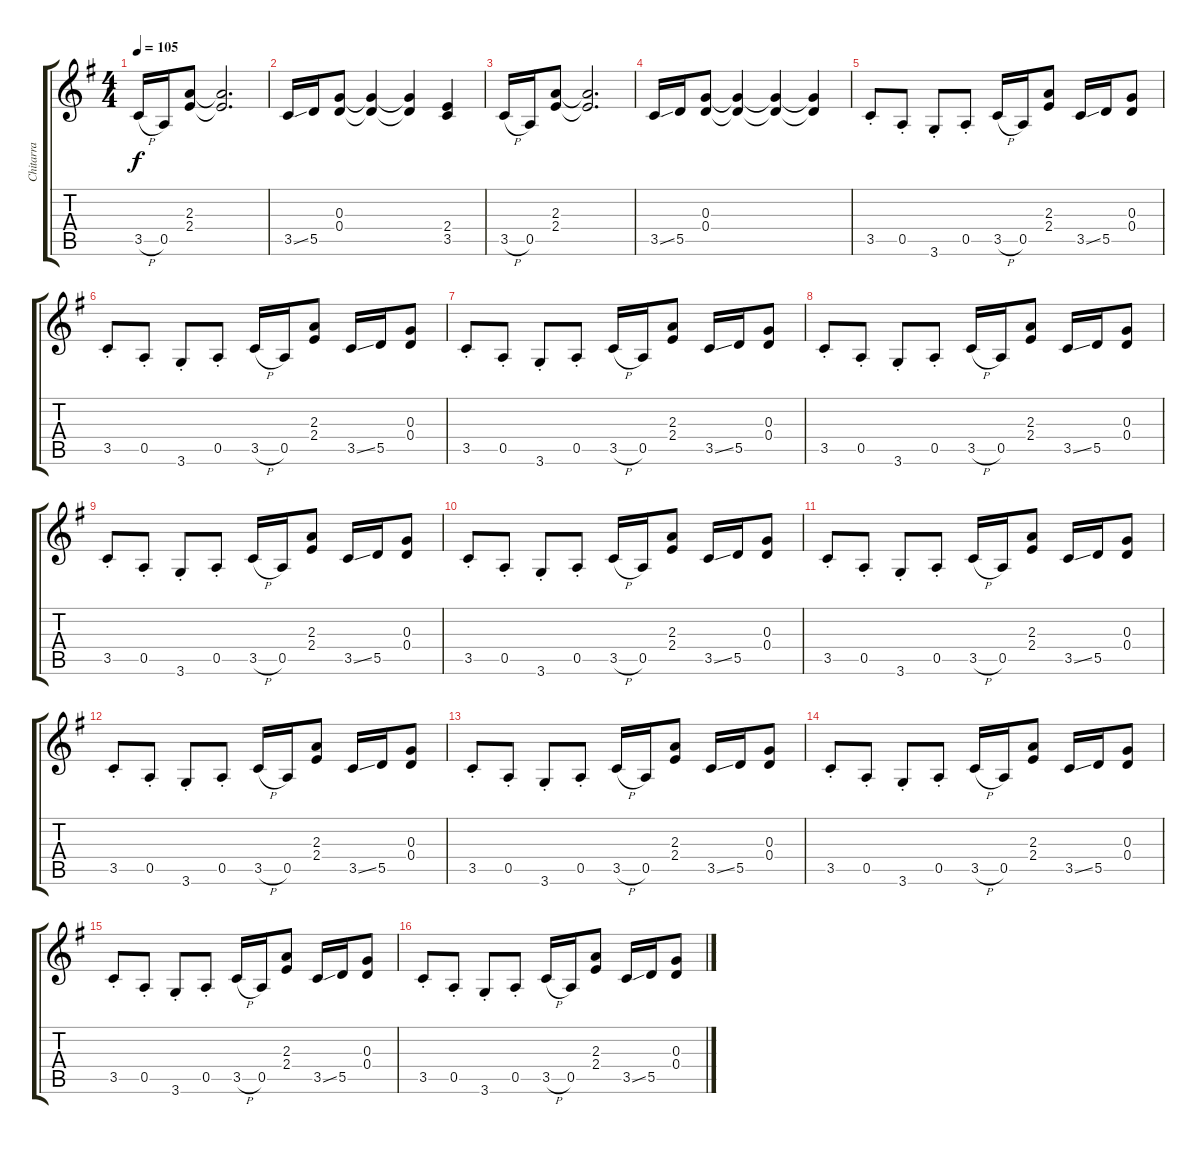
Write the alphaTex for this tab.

\track (" Chitarra Ritmica" " Chitarra ") {instrument distortionguitar}
\staff {score tabs}
\tuning (E4 B3 G3 D3 A2 E2) {hide}
\ts (4 4)
\tempo 105
\clef g2
\ks g
3.5{h}.16{dy f instrument distortionguitar} 0.5.16 (2.3 2.4).8 (2.3{t} 2.4{t}).2{d} |
3.5{ss}.16 5.5.16 (0.3 0.4).8 (0.3{t} 0.4{t}).4 (0.3{t} 0.4{t}).4 (2.4 3.5).4 |
3.5{h}.16 0.5.16 (2.3 2.4).8 (2.3{t} 2.4{t}).2{d} |
3.5{ss}.16 5.5.16 (0.3 0.4).8 (0.3{t} 0.4{t}).4 (0.3{t} 0.4{t}).4 (0.3{t} 0.4{t}).4 |
3.5{st}.8 0.5{st}.8 3.6{st}.8 0.5{st}.8 3.5{h}.16 0.5.16 (2.3 2.4).8 3.5{ss}.16 5.5.16 (0.3 0.4).8 |
3.5{st}.8 0.5{st}.8 3.6{st}.8 0.5{st}.8 3.5{h}.16 0.5.16 (2.3 2.4).8 3.5{ss}.16 5.5.16 (0.3 0.4).8 |
3.5{st}.8 0.5{st}.8 3.6{st}.8 0.5{st}.8 3.5{h}.16 0.5.16 (2.3 2.4).8 3.5{ss}.16 5.5.16 (0.3 0.4).8 |
3.5{st}.8 0.5{st}.8 3.6{st}.8 0.5{st}.8 3.5{h}.16 0.5.16 (2.3 2.4).8 3.5{ss}.16 5.5.16 (0.3 0.4).8 |
3.5{st}.8 0.5{st}.8 3.6{st}.8 0.5{st}.8 3.5{h}.16 0.5.16 (2.3 2.4).8 3.5{ss}.16 5.5.16 (0.3 0.4).8 |
3.5{st}.8 0.5{st}.8 3.6{st}.8 0.5{st}.8 3.5{h}.16 0.5.16 (2.3 2.4).8 3.5{ss}.16 5.5.16 (0.3 0.4).8 |
3.5{st}.8 0.5{st}.8 3.6{st}.8 0.5{st}.8 3.5{h}.16 0.5.16 (2.3 2.4).8 3.5{ss}.16 5.5.16 (0.3 0.4).8 |
3.5{st}.8 0.5{st}.8 3.6{st}.8 0.5{st}.8 3.5{h}.16 0.5.16 (2.3 2.4).8 3.5{ss}.16 5.5.16 (0.3 0.4).8 |
3.5{st}.8 0.5{st}.8 3.6{st}.8 0.5{st}.8 3.5{h}.16 0.5.16 (2.3 2.4).8 3.5{ss}.16 5.5.16 (0.3 0.4).8 |
3.5{st}.8 0.5{st}.8 3.6{st}.8 0.5{st}.8 3.5{h}.16 0.5.16 (2.3 2.4).8 3.5{ss}.16 5.5.16 (0.3 0.4).8 |
3.5{st}.8 0.5{st}.8 3.6{st}.8 0.5{st}.8 3.5{h}.16 0.5.16 (2.3 2.4).8 3.5{ss}.16 5.5.16 (0.3 0.4).8 |
3.5{st}.8 0.5{st}.8 3.6{st}.8 0.5{st}.8 3.5{h}.16 0.5.16 (2.3 2.4).8 3.5{ss}.16 5.5.16 (0.3 0.4).8
